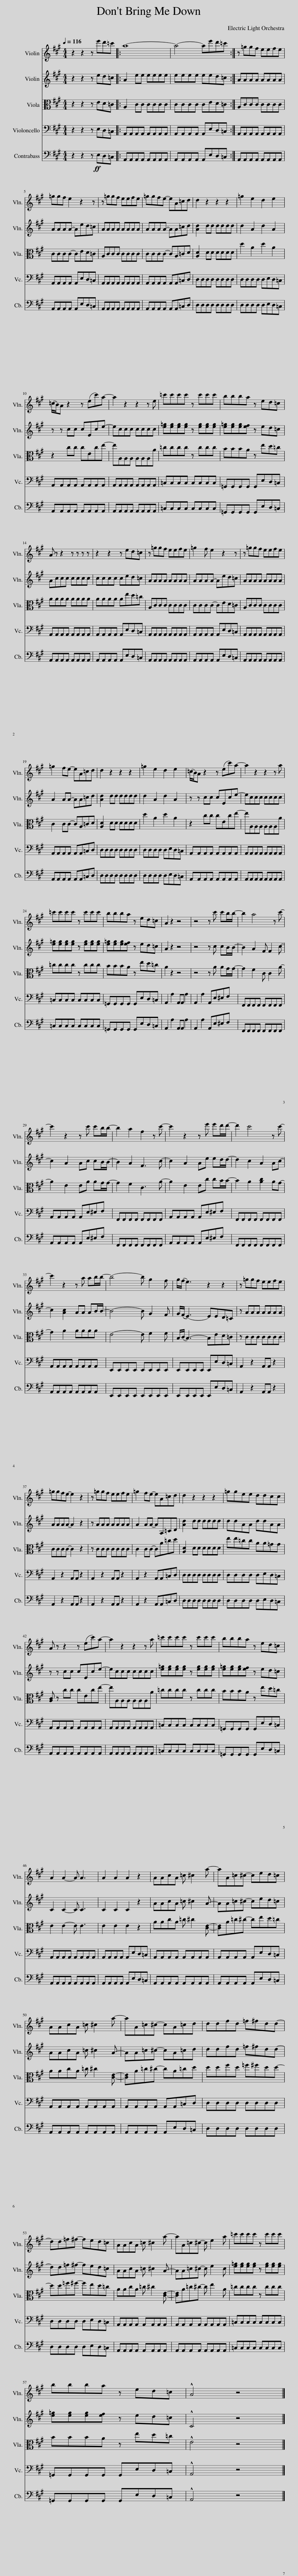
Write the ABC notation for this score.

X:1
%%score 1 2 3 4 5
L:1/8
Q:1/4=116
M:4/4
I:linebreak $
K:A
V:1 treble
V:2 treble
V:3 alto
V:4 bass
V:5 bass transpose=-12
V:1
 z2 z2 z e'd'=c' |: a8- | a4- ae'd'=c' :| z =ggf eefe |$ =ggf e2 z2 z | %5
 z =ggf eefe | =ggfe- eA=cd | d2 z2 z2 z2 | =g2 e2 d2 e2 |$ (=c/B/)A z2 z (ec')a- | %10
 a2 z2 z2 z e | =c'c'c'c' z c'c'c' | bbba z ed=c |$ A z z2 z z z z | z2 z2 z ed=c | %15
 z =ggf eefe | =g2 f e2 z2 z | z =ggf eefe |$ =g2 fe- eA=cd | d2 z2 z2 z2 | %20
 =g2 e2 d2 e2 | (=c/B/)A z2 z (ec')a- | a2 z2 z2 z a |$ =c'c'c'c' z c'c'c' | bbba z ed=c | %25
 A2 z2 z4 | z4 z c' c'b/b/- | b2 a4 z c'- |$ c'2 z2 z c' c'b/b/- | b2 a2 f2 z c'- | %30
 c'2 z2 z e' e'd'/d'/- | d'2 c'4 z c'- |$ c'2 z2 z a ab/b/- | b4- b g2 f | g/(f/ e3) z2 z2 | %35
 z =ggf eefe |$ =ggfe- e2 z2 | z =ggf eefe | =g2 fe- eA=cd | d2 z2 z2 z2 | %40
 =ggee ddcc |$ A z z2 z (ec')a- | a2 z2 z2 z a | =c'c'c'c' z c'c'c' | bbba z ed=c |$ %45
 A2 A2- A A3 | A2 A2 A2 z2 | AAcA =c ^c2 a- | aA=c^c- ced=c |$ AAcA =c ^c2 a- | %50
 aA=c^c- cA=cd | ddfd =f^fdd- |$ dd=f^f- fed=c | AAcA =c ^c2 a- | aA=c^c- c e2 a | %55
 =c'c'c'c' z c'c'c' |$ bbba z ed=c | !^!A4 z4 |] %58
V:2
 z2 z2 z ed=c |: A2 ee eeee | eeee eed=c :| AAAA AAAA |$ AAAA- Aed=c | %5
 AAAA AAAA | AAAA- AA=cd | [Ad]2 dd dddd | d2 A2 d2 A2 |$ z z cc cEce- | %10
 eccc cccc | [e=g][eg][eg][eg] z [eg][eg][eg] | [e=g][eg][eg][ef] z ed=c |$ Accc cccc | cccc ced=c | %15
 AAAA AAAA | AAAA- Aed=c | AAAA AAAA |$ A2 AA- AA=cd | [Ad]2 dd dddd | %20
 d2 A2 d2 A2 | z z cc cEce- | eccc cccc |$ [e=g][eg][eg][eg] z [eg][eg][eg] | [e=g][eg][eg][ef] z ed=c | %25
 A2 z2 z4 | z4 z c cB/B/- | B2 A2 F F2 c- |$ c2 A2 Ac cB/B/- | B2 A2 F3 c- | %30
 c2 A2 Ae ed/d/- | d2 c2 A2 Ac- |$ c2 [Ac]2 AA AB/B/- | B4- B G2 F | G/((F/ E3-)) EED=C | %35
 z AAA AAAA |$ AAAA- A2 z2 | z AAA AAAA | A2 AA- AA,=CD | [Ad]2 dd dddd | %40
 ddAA ddAA |$ z z cc cEce- | eccc cccc | [e=g][eg][eg][eg] z [eg][eg][eg] | [e=g][eg][eg][ef] z ed=c |$ %45
 C2 C2- C C3 | C2 C2 C2 z2 | AAcA =c ^c2 A- | AA=c^c- ced=c |$ AAcA =c ^c2 A- | %50
 AA=c^c- cA=cd | ddfd =f^fdd- |$ dd=f^f- fed=c | AAcA =c ^c2 A- | AA=c^c- c e2 c | %55
 [e=g][eg][eg][eg] z [eg][eg][eg] |$ [e=g][eg][eg][ef] z ed=c | !^!C4 z4 |] %58
V:3
 z2 z2 z ED=C |: A,2 CC CCCC | CCCC CED=C :| A,CCC CCCC |$ CCCC- CED=C | %5
 A,CCC CCCC | CCCC- CA,=CD | [A,D]2 DD DDDD | d2 A2 d2 A2 |$ z2 cc cEce- | %10
 eA,A,A, A,A,A,A | =cccc z ccc | BBBA z ed=c |$ AAAA AAAA | AAAA Aed=c | %15
 A,CCC CCCC | CCCC- CED=C | A,CCC CCCC |$ C2 CC- CA,=CD | [A,D]2 DD DDDD | %20
 d2 A2 d2 A2 | z2 cc cEce- | eA,A,A, A,A,A,A |$ =cccc z ccc | BBBA z ed=c | %25
 A2 z2 z4 | z4 z A AG/G/- | G2 F2 C C2 A- |$ A2 E2 EA AG/G/- | G2 F2 C3 A- | %30
 A2 E2 Ec cB/B/- | B2 A2 [Ac]2 AG- |$ G2 A2 AAAA | E4- E F2 F | B,/(C/ B,3-) B,ED=C | %35
 z CCC CCCC |$ CCCC- C2 z2 | z CCC CCCC | C2 CC- CA=cd | [A,D]2 DD DDDD | %40
 ee=cc AA=GG |$ [A,C] z cc cEce- | eA,A,A, A,A,A,A | =cccc z ccc | BBBA z ed=c |$ %45
 E2 E2- E E3 | E2 E2 E2 z2 | AAcA =c ^c2 [CE]- | [CE]A=c^c- ced=c |$ AAcA =c ^c2 [CE]- | %50
 [CE]A=c^c- cA=cd | ddfd =f^fdd- |$ dd=f^f- fed=c | AAcA =c ^c2 [CE]- | [CE]A=c^c- c e2 A | %55
 =cccc z ccc |$ BBBA z ed=c | !^!E4 z4 |] %58
V:4
 z2 z2 z E,D,=C, |: A,,A,,A,,A,, A,,A,,A,,A,, | A,,A,,A,,A,, A,,E,D,=C, :| A,,A,,A,,A,, A,,A,,A,,A,, |$ A,,A,,A,,A,, A,,E,D,=C, | %5
 A,,A,,A,,A,, A,,A,,A,,A,, | A,,A,,A,,A,, A,,A,,=C,D, | D,D,D,D, D,D,D,D, | D,D,D,D, D,E,D,=C, |$ A,,A,,A,,A,, A,,A,,A,,A,, | %10
 A,,A,,A,,A,, A,,A,,A,,A,, | =C,C,C,C, C,C,C,C, | =G,,G,,G,,G,, G,,E,D,=C, |$ A,,A,,A,,A,, A,,A,,A,,A,, | A,,A,,A,,A,, A,,E,D,=C, | %15
 A,,A,,A,,A,, A,,A,,A,,A,, | A,,A,,A,,A,, A,,E,D,=C, | A,,A,,A,,A,, A,,A,,A,,A,, |$ A,,A,,A,,A,, A,,A,,=C,D, | D,D,D,D, D,D,D,D, | %20
 D,D,D,D, D,E,D,=C, | A,,A,,A,,A,, A,,A,,A,,A,, | A,,A,,A,,A,, A,,A,,A,,A,, |$ =C,C,C,C, C,C,C,C, | =G,,G,,G,,G,, G,,E,D,=C, | %25
 A,,2 A,2 A,,A,, A,2 | A,,2 A,2 A,,E,^E,F, | F,,F,,F,,F,, F,,F,,F,,F,, |$ A,,A,,A,,A,, A,,E,^E,F, | F,,F,,F,,F,, F,,F,,F,,F,, | %30
 A,,A,,A,,A,, A,,E,^E,F, | F,,F,,F,,F,, F,,F,,F,,F,, |$ A,,A,,A,,A,, A,,A,,A,,A,, | E,,E,,E,,E,, E,,E,,E,,E,, | E,,E,,E,,E,, E,,E,D,=C, | %35
 A,,2 z2 A,,A,, z2 |$ A,,2 z2 A,,A,, z2 | A,,2 z2 A,,A,, z2 | A,,2 z2 A,,A,,=C,D, | D,D,D,D, D,D,D,D, | %40
 D,D,D,D, D,E,D,=C, |$ A,,A,,A,,A,, A,,A,,A,,A,, | A,,A,,A,,A,, A,,A,,A,,A,, | =C,C,C,C, C,C,C,C, | =G,,G,,G,,G,, G,,E,D,=C, |$ %45
 A,,A,,A,,A,, A,,A,,A,,A,, | A,,A,,A,,A,, A,,E,D,=C, | A,,A,,A,,A,, A,,A,,A,,A,, | A,,A,,A,,A,, A,,E,D,=C, |$ A,,A,,A,,A,, A,,A,,A,,A,, | %50
 A,,A,,A,,A,, A,,A,,=C,D, | D,D,D,D, D,D,D,D, |$ D,D,D,D, D,E,D,=C, | A,,A,,A,,A,, A,,A,,A,,A,, | A,,A,,A,,A,, A,,A,,A,,A,, | %55
 =C,C,C,C, C,C,C,C, |$ =G,,G,,G,,G,, G,,E,D,=C, | !^!A,,4 z4 |] %58
V:5
 z2 z2 z!ff! E,D,=C, |: A,,A,,A,,A,, A,,A,,A,,A,, | A,,A,,A,,A,, A,,E,D,=C, :| A,,A,,A,,A,, A,,A,,A,,A,, |$ A,,A,,A,,A,, A,,E,D,=C, | %5
 A,,A,,A,,A,, A,,A,,A,,A,, | A,,A,,A,,A,, A,,A,,=C,D, | D,D,D,D, D,D,D,D, | D,D,D,D, D,E,D,=C, |$ A,,A,,A,,A,, A,,A,,A,,A,, | %10
 A,,A,,A,,A,, A,,A,,A,,A,, | =C,C,C,C, C,C,C,C, | =G,,G,,G,,G,, G,,E,D,=C, |$ A,,A,,A,,A,, A,,A,,A,,A,, | A,,A,,A,,A,, A,,E,D,=C, | %15
 A,,A,,A,,A,, A,,A,,A,,A,, | A,,A,,A,,A,, A,,E,D,=C, | A,,A,,A,,A,, A,,A,,A,,A,, |$ A,,A,,A,,A,, A,,A,,=C,D, | D,D,D,D, D,D,D,D, | %20
 D,D,D,D, D,E,D,=C, | A,,A,,A,,A,, A,,A,,A,,A,, | A,,A,,A,,A,, A,,A,,A,,A,, |$ =C,C,C,C, C,C,C,C, | =G,,G,,G,,G,, G,,E,D,=C, | %25
 A,,2 A,2 A,,A,, A,2 | A,,2 A,2 A,,E,^E,F, | F,,F,,F,,F,, F,,F,,F,,F,, |$ A,,A,,A,,A,, A,,E,^E,F, | F,,F,,F,,F,, F,,F,,F,,F,, | %30
 A,,A,,A,,A,, A,,E,^E,F, | F,,F,,F,,F,, F,,F,,F,,F,, |$ A,,A,,A,,A,, A,,A,,A,,A,, | E,,E,,E,,E,, E,,E,,E,,E,, | E,,E,,E,,E,, E,,E,D,=C, | %35
 A,,2 z2 A,,A,, z2 |$ A,,2 z2 A,,A,, z2 | A,,2 z2 A,,A,, z2 | A,,2 z2 A,,A,,=C,D, | D,D,D,D, D,D,D,D, | %40
 D,D,D,D, D,E,D,=C, |$ A,,A,,A,,A,, A,,A,,A,,A,, | A,,A,,A,,A,, A,,A,,A,,A,, | =C,C,C,C, C,C,C,C, | =G,,G,,G,,G,, G,,E,D,=C, |$ %45
 A,,A,,A,,A,, A,,A,,A,,A,, | A,,A,,A,,A,, A,,E,D,=C, | A,,A,,A,,A,, A,,A,,A,,A,, | A,,A,,A,,A,, A,,E,D,=C, |$ A,,A,,A,,A,, A,,A,,A,,A,, | %50
 A,,A,,A,,A,, A,,E,D,=C, | D,D,D,D, D,D,D,D, |$ D,D,D,D, D,E,D,=C, | A,,A,,A,,A,, A,,A,,A,,A,, | A,,A,,A,,A,, A,,A,,A,,A,, | %55
 =C,C,C,C, C,C,C,C, |$ =G,,G,,G,,G,, G,,E,D,=C, | !^!A,,4 z4 |] %58
